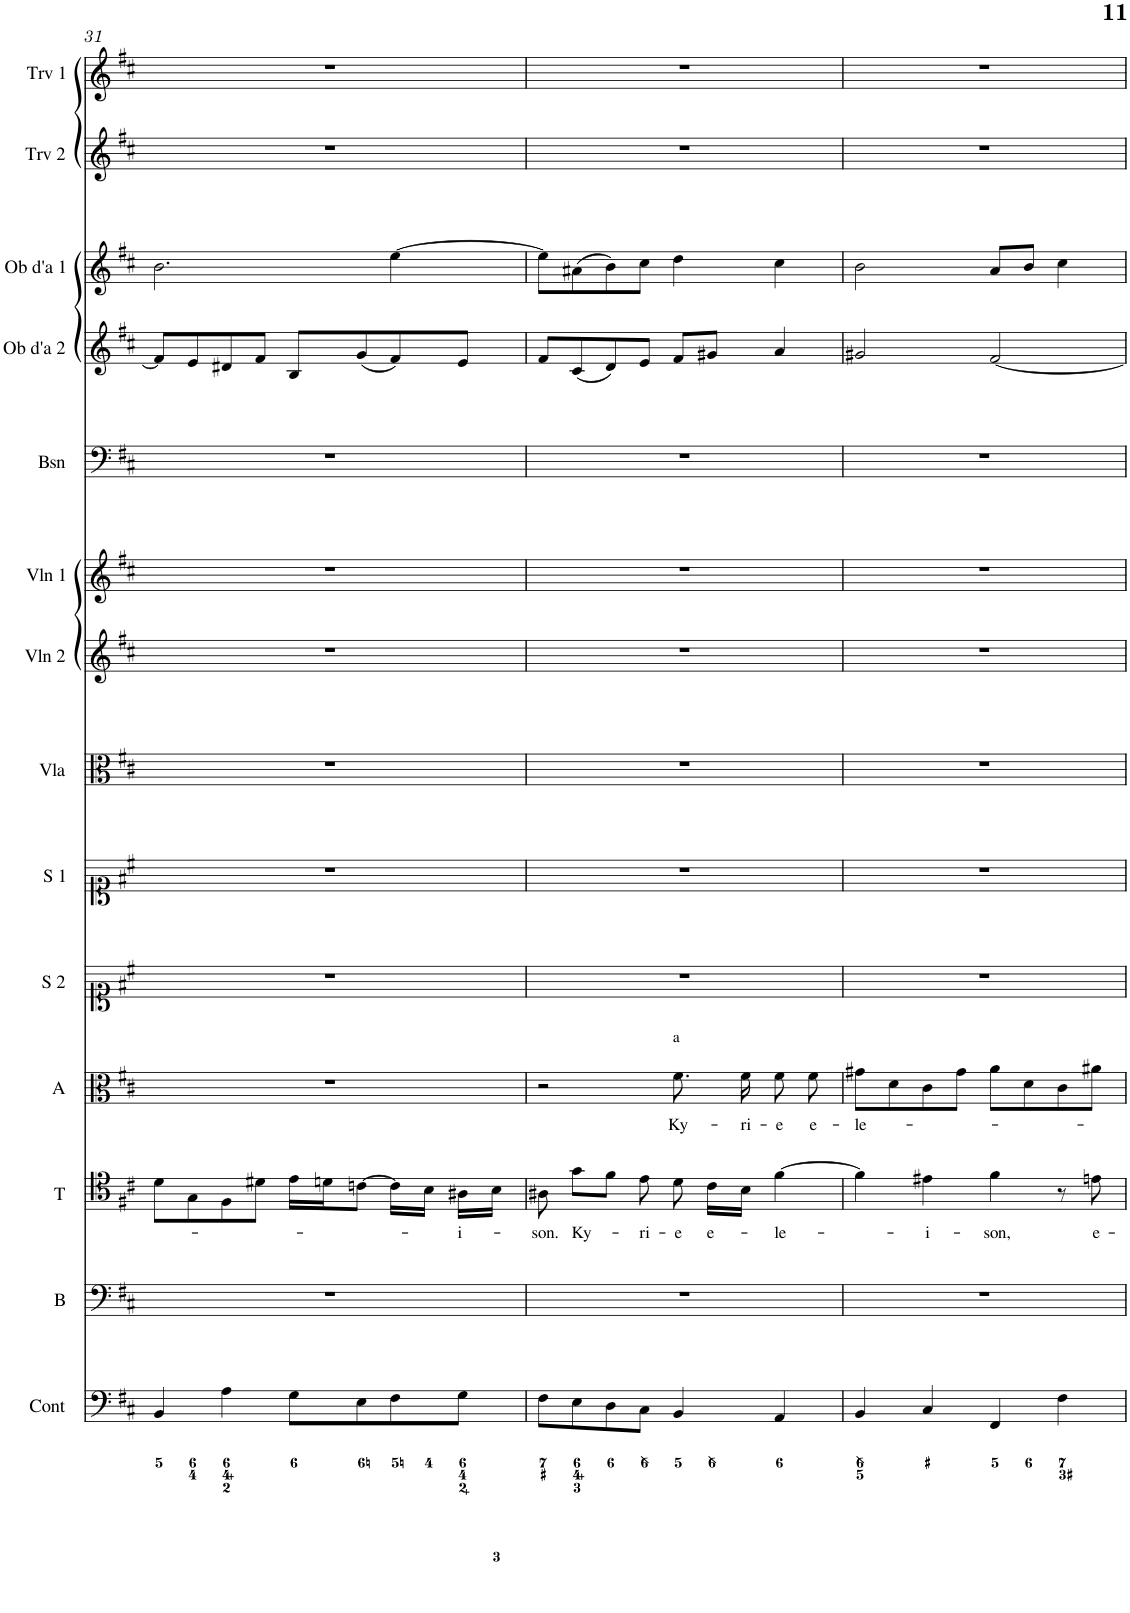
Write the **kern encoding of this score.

**kern	**kern	**kern	**text	**kern	**text	**kern	**kern	**kern	**kern	**kern	**kern	**kern	**kern	**kern	**kern
*part14	*part13	*part12	*part12	*part11	*part11	*part10	*part9	*part8	*part7	*part6	*part5	*part4	*part3	*part2	*part1
*staff14	*staff13	*staff12	*staff12	*staff11	*staff11	*staff10	*staff9	*staff8	*staff7	*staff6	*staff5	*staff4	*staff3	*staff2	*staff1
*I"Continuo	*I"Bass	*I"Tenor	*	*I"Alto	*	*I"Soprano 2	*I"Soprano 1	*I"Viola	*I"Violin 2	*I"Violin 1	*I"Bassoon	*I"Oboe d’amore 2	*I"Oboe d’amore 1	*I"Traverso 2	*I"Traverso 1
*I'Cont	*I'B	*I'T	*	*I'A	*	*I'S 2	*I'S 1	*I'Vla	*I'Vln 2	*I'Vln 1	*I'Bsn	*I'Ob d'a 2	*I'Ob d'a 1	*I'Trv 2	*I'Trv 1
!!LO:PB:g=z
*clefF4	*clefF4	*clefC4	*	*clefC3	*	*clefC1	*clefC1	*clefC3	*clefG2	*clefG2	*clefF4	*clefG2	*clefG2	*clefG2	*clefG2
*k[f#c#]	*k[f#c#]	*k[f#c#]	*	*k[f#c#]	*	*k[f#c#]	*k[f#c#]	*k[f#c#]	*k[f#c#]	*k[f#c#]	*k[f#c#]	*k[f#c#]	*k[f#c#]	*k[f#c#]	*k[f#c#]
*M4/4	*M4/4	*M4/4	*	*M4/4	*	*M4/4	*M4/4	*M4/4	*M4/4	*M4/4	*M4/4	*M4/4	*M4/4	*M4/4	*M4/4
*met(c)	*met(c)	*met(c)	*	*met(c)	*	*met(c)	*met(c)	*met(c)	*met(c)	*met(c)	*met(c)	*met(c)	*met(c)	*met(c)	*met(c)
=31	=31	=31	=31	=31	=31	=31	=31	=31	=31	=31	=31	=31	=31	=31	=31
4BB/	1r	8d\L	.	1r	.	1r	1r	1r	1r	1r	1r	8f#/L]	2.b\	1r	1r
.	.	8G\	.	.	.	.	.	.	.	.	.	8e/	.	.	.
4A\	.	8F#\	.	.	.	.	.	.	.	.	.	8d#X/	.	.	.
.	.	8d#X\J	.	.	.	.	.	.	.	.	.	8f#/J	.	.	.
8G\L	.	16e\LL	.	.	.	.	.	.	.	.	.	8B/L	.	.	.
.	.	16dn\J	.	.	.	.	.	.	.	.	.	.	.	.	.
8E\	.	[8cn\J	.	.	.	.	.	.	.	.	.	(8g/	.	.	.
8F#\	.	16c\LL]	.	.	.	.	.	.	.	.	.	8f#/)	[4ee\	.	.
.	.	16B\JJ	.	.	.	.	.	.	.	.	.	.	.	.	.
!	!	!	!LO:LY:b	!	!	!	!	!	!	!	!	!	!	!	!
8G\J	.	16A#X\LL	-i-	.	.	.	.	.	.	.	.	8e/J	.	.	.
.	.	16B\JJ	.	.	.	.	.	.	.	.	.	.	.	.	.
=32	=32	=32	=32	=32	=32	=32	=32	=32	=32	=32	=32	=32	=32	=32	=32
!	!	!	!LO:LY:b	!	!	!	!	!	!	!	!	!	!	!	!
8F#\L	1r	8A#X\	-son.	2r	.	1r	1r	1r	1r	1r	1r	8f#/L	8ee\L]	1r	1r
!	!	!	!LO:LY:b	!	!	!	!	!	!	!	!	!	!	!	!
8E\	.	8g\L	Ky-	.	.	.	.	.	.	.	.	(8c#/	(8a#X\	.	.
8D\	.	8f#\J	.	.	.	.	.	.	.	.	.	8d/)	8b\)	.	.
!	!	!	!LO:LY:b	!	!	!	!	!	!	!	!	!	!	!	!
8C#\J	.	8e\	-ri-	.	.	.	.	.	.	.	.	8e/J	8cc#\J	.	.
!	!	!	!	!LO:TX:a:t=a	!	!	!	!	!	!	!	!	!	!	!
!	!	!	!LO:LY:b	!	!LO:LY:b	!	!	!	!	!	!	!	!	!	!
4BB/	.	8d\	-e	8.f#\	Ky-	.	.	.	.	.	.	8f#/L	4dd\	.	.
!	!	!	!LO:LY:b	!	!	!	!	!	!	!	!	!	!	!	!
.	.	16c#\LL	e-	.	.	.	.	.	.	.	.	8g#X/J	.	.	.
!	!	!	!	!	!LO:LY:b	!	!	!	!	!	!	!	!	!	!
.	.	16B\JJ	.	16f#\	-ri-	.	.	.	.	.	.	.	.	.	.
!	!	!	!LO:LY:b	!	!LO:LY:b	!	!	!	!	!	!	!	!	!	!
4AA/	.	[4f#\	-le-	8f#\	-e	.	.	.	.	.	.	4a/	4cc#\	.	.
!	!	!	!	!	!LO:LY:b	!	!	!	!	!	!	!	!	!	!
.	.	.	.	8f#\	e-	.	.	.	.	.	.	.	.	.	.
=33	=33	=33	=33	=33	=33	=33	=33	=33	=33	=33	=33	=33	=33	=33	=33
!	!	!	!	!	!LO:LY:b	!	!	!	!	!	!	!	!	!	!
4BB/	1r	4f#\]	.	8g#X\L	-le-	1r	1r	1r	1r	1r	1r	2g#X/	2b\	1r	1r
.	.	.	.	8d\	.	.	.	.	.	.	.	.	.	.	.
!	!	!	!LO:LY:b	!	!	!	!	!	!	!	!	!	!	!	!
4C#/	.	4e#X\	-i-	8c#\	.	.	.	.	.	.	.	.	.	.	.
.	.	.	.	8g#\J	.	.	.	.	.	.	.	.	.	.	.
!	!	!	!LO:LY:b	!	!	!	!	!	!	!	!	!	!	!	!
4FF#/	.	4f#\	-son,	8a\L	.	.	.	.	.	.	.	[2f#/	8a/L	.	.
.	.	.	.	8d\	.	.	.	.	.	.	.	.	8b/J	.	.
4F#\	.	8r	.	8c#\	.	.	.	.	.	.	.	.	4cc#\	.	.
!	!	!	!LO:LY:b	!	!	!	!	!	!	!	!	!	!	!	!
.	.	8en\	e-	8a#X\J	.	.	.	.	.	.	.	.	.	.	.
=	=	=	=	=	=	=	=	=	=	=	=	=	=	=	=
*-	*-	*-	*-	*-	*-	*-	*-	*-	*-	*-	*-	*-	*-	*-	*-
